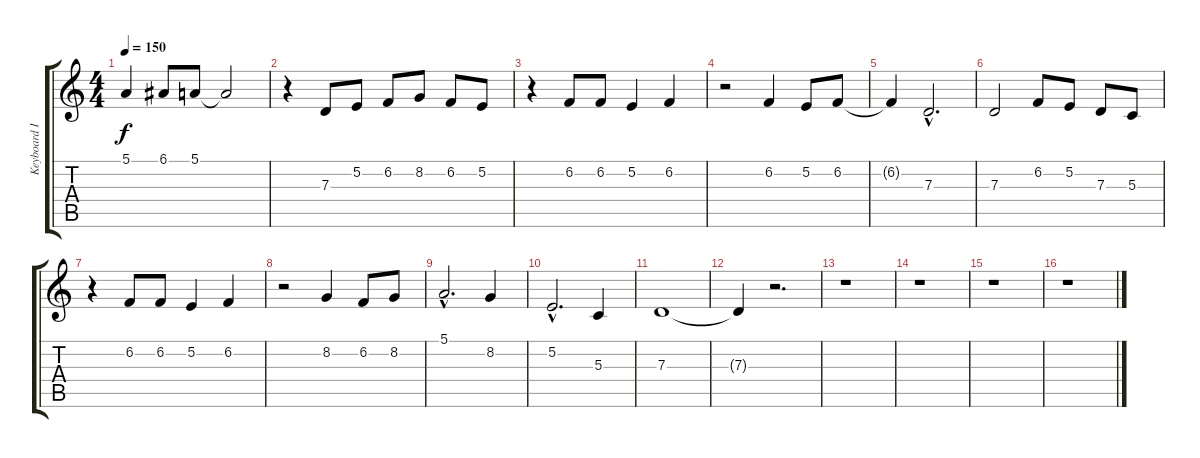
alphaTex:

\track ("Keyboard II (Melody)" "Keyboard I") {instrument acousticgrandpiano}
\staff {score tabs}
\tuning (E4 B3 G3 D3 A2 E2) {hide}
\ts (4 4)
\tempo 150
\clef g2
\ks c
5.1.4{dy f} 6.1.8 5.1.8 5.1{t}.2 |
r.4 7.3.8 5.2.8 6.2.8 8.2.8 6.2.8 5.2.8 |
r.4 6.2.8 6.2.8 5.2.4 6.2.4 |
r.2 6.2.4 5.2.8 6.2.8 |
6.2{t}.4 7.3{hac}.2{d} |
7.3.2 6.2.8 5.2.8 7.3.8 5.3.8 |
r.4 6.2.8 6.2.8 5.2.4 6.2.4 |
r.2 8.2.4 6.2.8 8.2.8 |
5.1{hac}.2{d} 8.2.4 |
5.2{hac}.2{d} 5.3.4 |
7.3.1 |
7.3{t}.4 r.2{d} |
r.1 |
r.1 |
r.1 |
r.1
